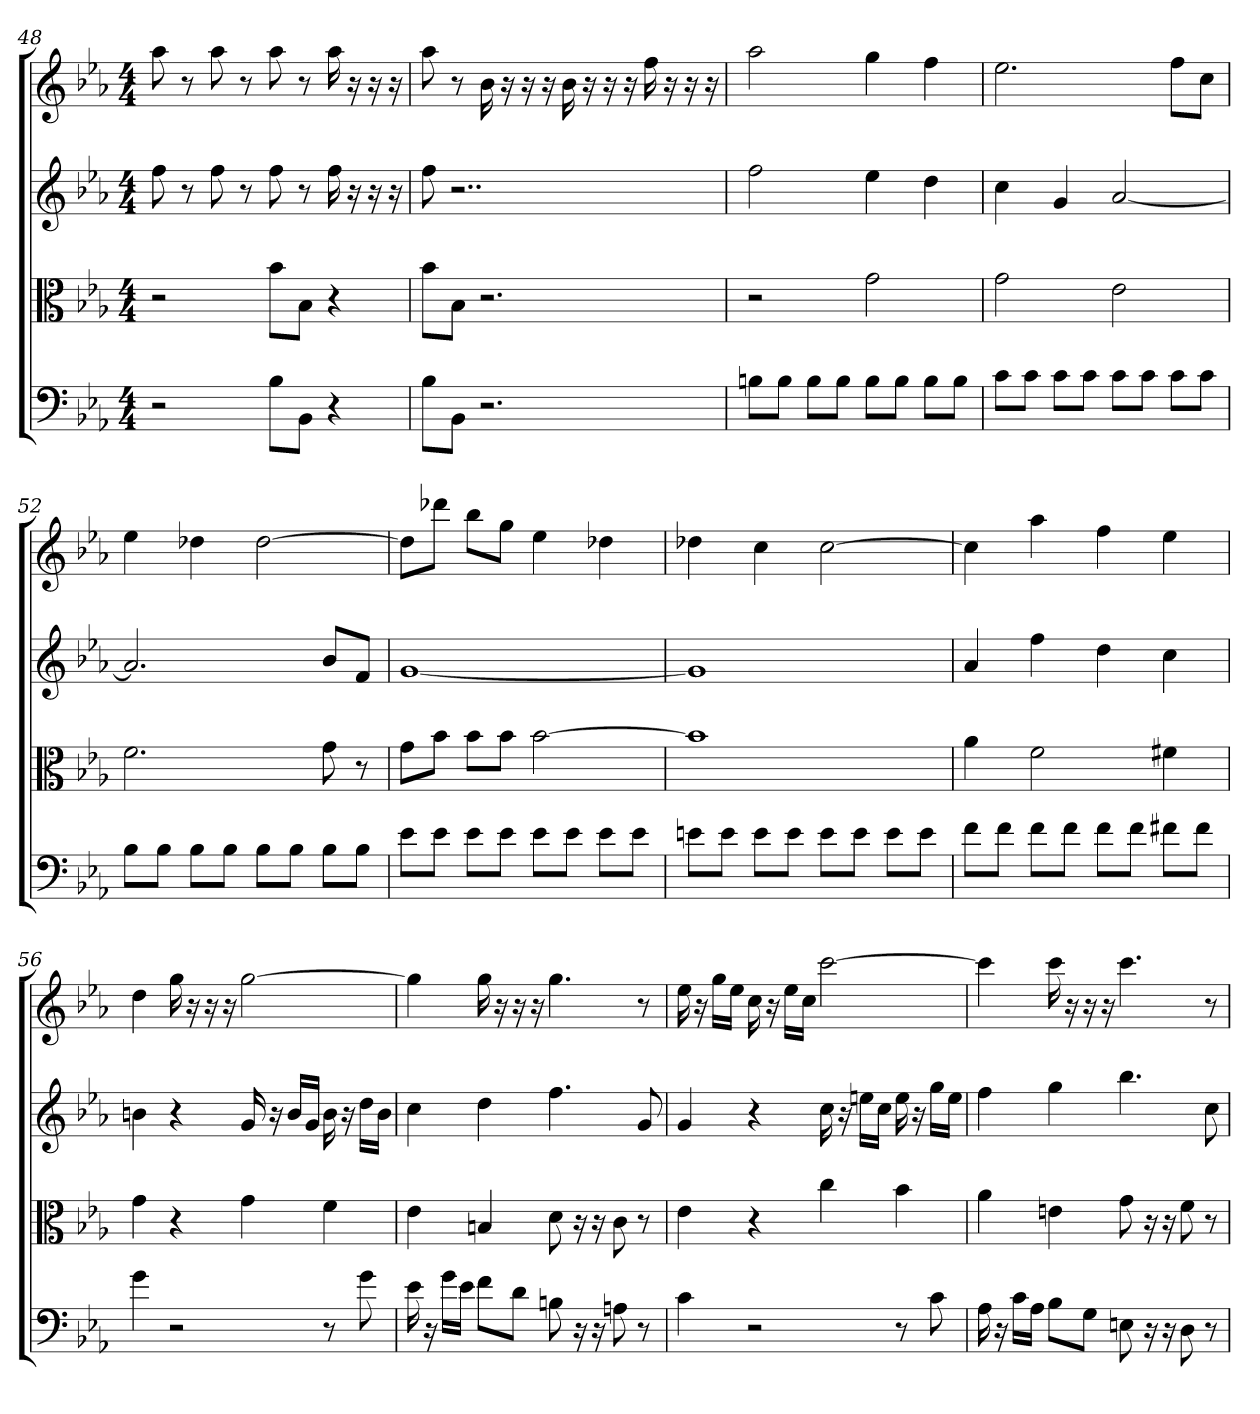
**kern	**kern	**kern	**kern
*part4	*part3	*part2	*part1
*staff4	*staff3	*staff2	*staff1
*clefF4	*clefC3	*clefG2	*clefG2
*k[b-e-a-]	*k[b-e-a-]	*k[b-e-a-]	*k[b-e-a-]
*E-:	*E-:	*E-:	*E-:
*M4/4	*M4/4	*M4/4	*M4/4
=48	=48	=48	=48
2r	2r	8ff	8aa-
.	.	8r	8r
.	.	8ff	8aa-
.	.	8r	8r
8B-\L	8b-\L	8ff	8aa-
8BB-\J	8B-\J	8r	8r
4r	4r	16ff	16aa-
.	.	16r	16r
.	.	16r	16r
.	.	16r	16r
=49	=49	=49	=49
8B-\L	8b-\L	8ff	8aa-
8BB-\J	8B-\J	2..r	8r
2.r	2.r	.	16b-
.	.	.	16r
.	.	.	16r
.	.	.	16r
.	.	.	16b-
.	.	.	16r
.	.	.	16r
.	.	.	16r
.	.	.	16ff
.	.	.	16r
.	.	.	16r
.	.	.	16r
=50	=50	=50	=50
8Bn\L	2r	2ff	2aa-
8B\J	.	.	.
8B\L	.	.	.
8B\J	.	.	.
8B\L	2g	4ee-	4gg
8B\J	.	.	.
8B\L	.	4dd	4ff
8B\J	.	.	.
=51	=51	=51	=51
8c\L	2g	4cc	2.ee-
8c\J	.	.	.
8c\L	.	4g	.
8c\J	.	.	.
8c\L	2e-	[2a-	.
8c\J	.	.	.
8c\L	.	.	8ff\L
8c\J	.	.	8cc\J
=52	=52	=52	=52
8B-\L	2.f	2.a-]	4ee-
8B-\J	.	.	.
8B-\L	.	.	4dd-X
8B-\J	.	.	.
8B-\L	.	.	[2dd-
8B-\J	.	.	.
8B-\L	8g	8b-/L	.
8B-\J	8r	8f/J	.
=53	=53	=53	=53
8e-\L	8g\L	[1g	8dd-\L]
8e-\J	8b-\J	.	8ddd-X\J
8e-\L	8b-\L	.	8bb-\L
8e-\J	8b-\J	.	8gg\J
8e-\L	[2b-	.	4ee-
8e-\J	.	.	.
8e-\L	.	.	4dd-X
8e-\J	.	.	.
=54	=54	=54	=54
8en\L	1b-]	1g]	4dd-X
8e\J	.	.	.
8e\L	.	.	4cc
8e\J	.	.	.
8e\L	.	.	[2cc
8e\J	.	.	.
8e\L	.	.	.
8e\J	.	.	.
=55	=55	=55	=55
8f\L	4a-	4a-	4cc]
8f\J	.	.	.
8f\L	2f	4ff	4aa-
8f\J	.	.	.
8f\L	.	4dd	4ff
8f\J	.	.	.
8f#X\L	4f#X	4cc	4ee-
8f#\J	.	.	.
=56	=56	=56	=56
4g	4g	4bn	4dd
2r	4r	4r	16gg
.	.	.	16r
.	.	.	16r
.	.	.	16r
.	4g	16g	[2gg
.	.	16r	.
.	.	16b/LL	.
.	.	16g/JJ	.
8r	4f	16b	.
.	.	16r	.
8g	.	16dd\LL	.
.	.	16b\JJ	.
=57	=57	=57	=57
16e-	4e-	4cc	4gg]
16r	.	.	.
16g\LL	.	.	.
16e-\JJ	.	.	.
8f\L	4Bn	4dd	16gg
.	.	.	16r
8d\J	.	.	16r
.	.	.	16r
8Bn	8d	4.ff	4.gg
16r	16r	.	.
16r	16r	.	.
8An	8c	.	.
8r	8r	8g	8r
=58	=58	=58	=58
4c	4e-	4g	16ee-
.	.	.	16r
.	.	.	16gg\LL
.	.	.	16ee-\JJ
2r	4r	4r	16cc
.	.	.	16r
.	.	.	16ee-\LL
.	.	.	16cc\JJ
.	4cc	16cc	[2ccc
.	.	16r	.
.	.	16een\LL	.
.	.	16cc\JJ	.
8r	4b-	16ee	.
.	.	16r	.
8c	.	16gg\LL	.
.	.	16ee\JJ	.
=59	=59	=59	=59
16A-	4a-	4ff	4ccc]
16r	.	.	.
16c\LL	.	.	.
16A-\JJ	.	.	.
8B-\L	4en	4gg	16ccc
.	.	.	16r
8G\J	.	.	16r
.	.	.	16r
8En	8g	4.bb-	4.ccc
16r	16r	.	.
16r	16r	.	.
8D	8f	.	.
8r	8r	8cc	8r
=	=	=	=
*-	*-	*-	*-
